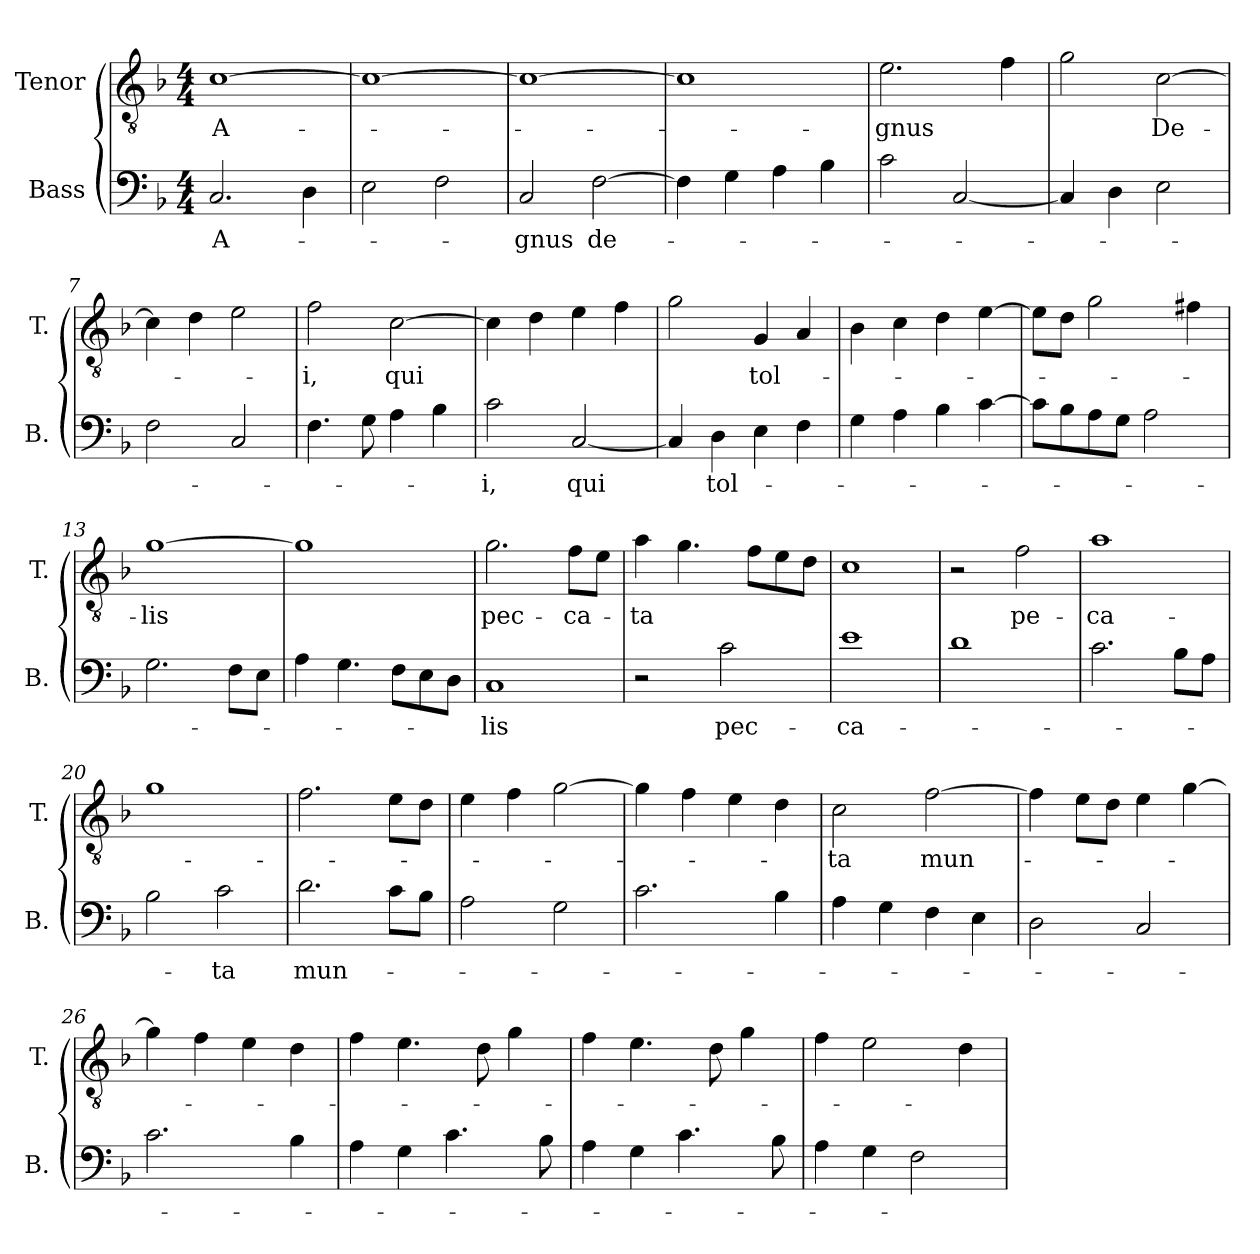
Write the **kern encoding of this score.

**kern	**text	**kern	**text
*part2	*part2	*part1	*part1
*staff2	*staff2	*staff1	*staff1
*I"Bass	*	*I"Tenor	*
*I'B.	*	*I'T.	*
!!LO:PB:g=z
*clefF4	*	*clefGv2	*
*	*	*ITrd7c12	*
*k[b-]	*	*k[b-]	*
*F:	*	*F:	*
*M4/4	*	*M4/4	*
=1	=1	=1	=1
!	!LO:LY:b:color=#000000	!	!
!	!	!	!LO:LY:b:color=#000000
2.Ci/	A-	[>1Ci	A-
4Di\	.	.	.
=2	=2	=2	=2
2Ei\	.	1Ci_>	.
2Fi\	.	.	.
=3	=3	=3	=3
!	!LO:LY:b:color=#000000	!	!
2Ci/	-gnus	1Ci_>	.
!	!LO:LY:b:color=#000000	!	!
[>2Fi\	de-	.	.
=4	=4	=4	=4
4Fi\]	.	1Ci]	.
4Gi\	.	.	.
4Ai\	.	.	.
4B-i\	.	.	.
=5	=5	=5	=5
!	!	!	!LO:LY:b:color=#000000
2ci\	.	2.Ei\	-gnus
[<2Ci/	.	.	.
.	.	4Fi\	.
=6	=6	=6	=6
4Ci/]	.	2Gi\	.
4Di\	.	.	.
!	!	!	!LO:LY:b:color=#000000
2Ei\	.	[>2Ci\	De-
!!LO:LB:g=z
=7	=7	=7	=7
2Fi\	.	4Ci\]	.
.	.	4Di\	.
2Ci/	.	2Ei\	.
=8	=8	=8	=8
!	!	!	!LO:LY:b:color=#000000
4.Fi\	.	2Fi\	-i,
8Gi\	.	.	.
!	!	!	!LO:LY:b:color=#000000
4Ai\	.	[>2Ci\	qui
4B-i\	.	.	.
=9	=9	=9	=9
!	!LO:LY:b:color=#000000	!	!
2ci\	-i,	4Ci\]	.
.	.	4Di\	.
!	!LO:LY:b:color=#000000	!	!
[<2Ci/	qui	4Ei\	.
.	.	4Fi\	.
=10	=10	=10	=10
4Ci/]	.	2Gi\	.
!	!LO:LY:b:color=#000000	!	!
4Di\	tol-	.	.
!	!	!	!LO:LY:b:color=#000000
4Ei\	.	4GGi/	tol-
4Fi\	.	4AAi/	.
=11	=11	=11	=11
4Gi\	.	4BB-i\	.
4Ai\	.	4Ci\	.
4B-i\	.	4Di\	.
[>4ci\	.	[>4Ei\	.
=12	=12	=12	=12
8ci\L]	.	8Ei\L]	.
8B-i\	.	8Di\J	.
8Ai\	.	2Gi\	.
8Gi\J	.	.	.
2Ai\	.	.	.
.	.	4F#Xi\	.
!!LO:LB:g=z
=13	=13	=13	=13
!	!	!	!LO:LY:b:color=#000000
2.Gi\	.	[>1Gi	-lis
8Fi\L	.	.	.
8Ei\J	.	.	.
=14	=14	=14	=14
4Ai\	.	1Gi]	.
4.Gi\	.	.	.
8Fi\L	.	.	.
8Ei\	.	.	.
8Di\J	.	.	.
=15	=15	=15	=15
!	!LO:LY:b:color=#000000	!	!
!	!	!	!LO:LY:b:color=#000000
1Ci	-lis	2.Gi\	pec-
!	!	!	!LO:LY:b:color=#000000
.	.	8Fi\L	-ca-
.	.	8Ei\J	.
=16	=16	=16	=16
!	!	!	!LO:LY:b:color=#000000
2r	.	4Ai\	-ta
.	.	4.Gi\	.
!	!LO:LY:b:color=#000000	!	!
2ci\	pec-	.	.
.	.	8Fi\L	.
.	.	8Ei\	.
.	.	8Di\J	.
=17	=17	=17	=17
!	!LO:LY:b:color=#000000	!	!
1ei	-ca-	1Ci	.
=18	=18	=18	=18
1di	.	2r	.
!	!	!	!LO:LY:b:color=#000000
.	.	2Fi\	pe-
=19	=19	=19	=19
!	!	!	!LO:LY:b:color=#000000
2.ci\	.	1Ai	-ca-
8B-i\L	.	.	.
8Ai\J	.	.	.
!!LO:LB:g=z
=20	=20	=20	=20
2B-i\	.	1Gi	.
!	!LO:LY:b:color=#000000	!	!
2ci\	-ta	.	.
=21	=21	=21	=21
!	!LO:LY:b:color=#000000	!	!
2.di\	mun-	2.Fi\	.
8ci\L	.	8Ei\L	.
8B-i\J	.	8Di\J	.
=22	=22	=22	=22
2Ai\	.	4Ei\	.
.	.	4Fi\	.
2Gi\	.	[>2Gi\	.
=23	=23	=23	=23
2.ci\	.	4Gi\]	.
.	.	4Fi\	.
.	.	4Ei\	.
4B-i\	.	4Di\	.
=24	=24	=24	=24
!	!	!	!LO:LY:b:color=#000000
4Ai\	.	2Ci\	-ta
4Gi\	.	.	.
!	!	!	!LO:LY:b:color=#000000
4Fi\	.	[>2Fi\	mun-
4Ei\	.	.	.
=25	=25	=25	=25
2Di\	.	4Fi\]	.
.	.	8Ei\L	.
.	.	8Di\J	.
2Ci/	.	4Ei\	.
.	.	[>4Gi\	.
!!LO:LB:g=z
=26	=26	=26	=26
2.ci\	.	4Gi\]	.
.	.	4Fi\	.
.	.	4Ei\	.
4B-i\	.	4Di\	.
=27	=27	=27	=27
4Ai\	.	4Fi\	.
4Gi\	.	4.Ei\	.
4.ci\	.	.	.
.	.	8Di\	.
.	.	4Gi\	.
8B-i\	.	.	.
=28	=28	=28	=28
4Ai\	.	4Fi\	.
4Gi\	.	4.Ei\	.
4.ci\	.	.	.
.	.	8Di\	.
.	.	4Gi\	.
8B-i\	.	.	.
=29	=29	=29	=29
4Ai\	.	4Fi\	.
4Gi\	.	2Ei\	.
2Fi\	.	.	.
.	.	4Di\	.
=	=	=	=
*-	*-	*-	*-
